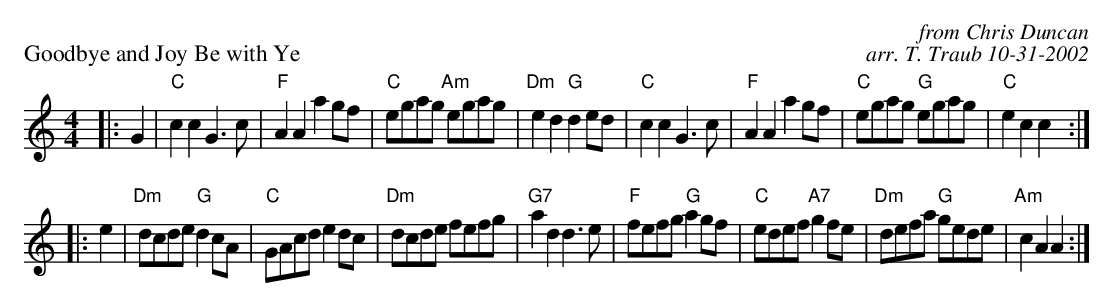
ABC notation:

X:1
P: Goodbye and Joy Be with Ye
C: from Chris Duncan
C: arr. T. Traub 10-31-2002
M: 4/4
L: 1/8
K: C
|: G2| "C"c2 c2 G3 c|"F"A2 A2 a2 gf|"C"egag "Am"egag|"Dm"e2 d2 "G"d2 ed|\
"C"c2 c2 G3 c|"F"A2 A2 a2 gf|"C"egag "G"egag|"C"e2 c2 c2 :|
|: e2 |"Dm"dcde "G"d2 cA|"C"GAcd e2 dc|"Dm"dcde fefg|"G7"a2 d2 d3 e|\
"F"fefg "G"a2 gf|"C"edef "A7"g2 fe|"Dm"defa "G"gede|"Am"c2 A2 A2 :|
